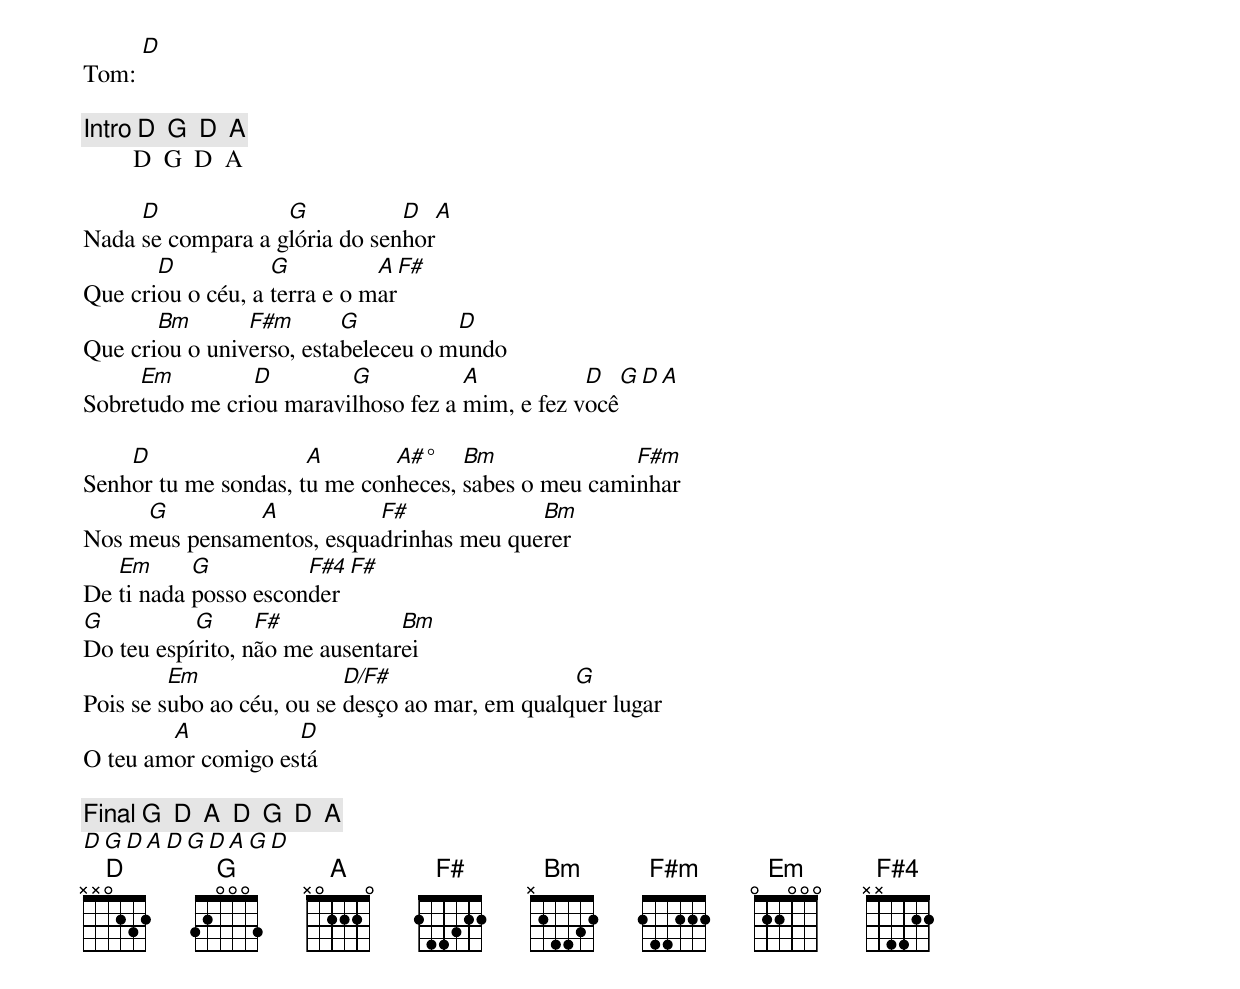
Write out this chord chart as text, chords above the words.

Tom: [D]

[Intro] D  G  D  A
        D  G  D  A

     D             G           D   A
Nada se compara a glória do senhor
       D           G          A   F#
Que criou o céu, a terra e o mar
       Bm       F#m       G          D
Que criou o universo, estabeleceu o mundo
     Em         D        G           A           D    G   D   A
Sobretudo me criou maravilhoso fez a mim, e fez você

    D                 A       A#°    Bm              F#m
Senhor tu me sondas, tu me conheces, sabes o meu caminhar
     G         A           F#             Bm
Nos meus pensamentos, esquadrinhas meu querer
   Em      G          F#4 F#
De ti nada posso esconder
G          G      F#            Bm
Do teu espírito, não me ausentarei
         Em                D/F#                  G
Pois se subo ao céu, ou se desço ao mar, em qualquer lugar
        A           D
O teu amor comigo está

[Final] G  D  A  D  G  D  A
        D  G  D  A  D  G  D  A  G  D
